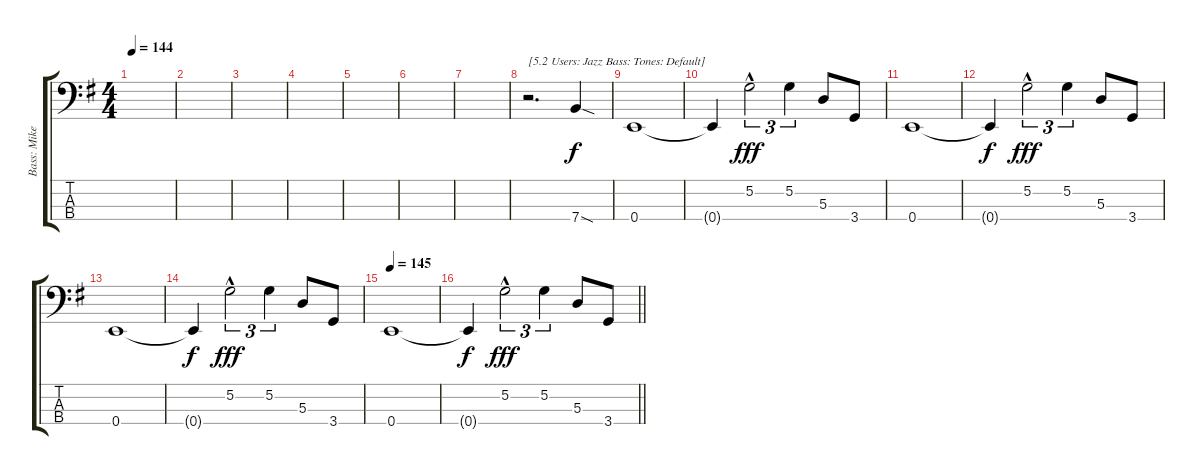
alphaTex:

\track ("Bass: Mike" "Bass: Mike") {instrument electricbassfinger}
\staff {score tabs}
\tuning (G2 D2 A1 E1) {hide}
\ts (4 4)
\tempo 144
\clef f4
\ks g
|
|
|
|
|
|
|
r.2{d txt "[5.2 Users: Jazz Bass: Tones: Default]"} 7.4{sod}.4 |
0.4.1 |
0.4{t}.4{dy f} 5.2{hac}.2{tu (3 2) dy fff} 5.2.4{tu (3 2)} 5.3.8 3.4.8 |
0.4.1 |
0.4{t}.4{dy f} 5.2{hac}.2{tu (3 2) dy fff} 5.2.4{tu (3 2)} 5.3.8 3.4.8 |
0.4.1 |
0.4{t}.4{dy f} 5.2{hac}.2{tu (3 2) dy fff} 5.2.4{tu (3 2)} 5.3.8 3.4.8 |
\tempo 145
0.4.1 |
\barLineRight lightlight
0.4{t}.4{dy f} 5.2{hac}.2{tu (3 2) dy fff} 5.2.4{tu (3 2)} 5.3.8 3.4.8
